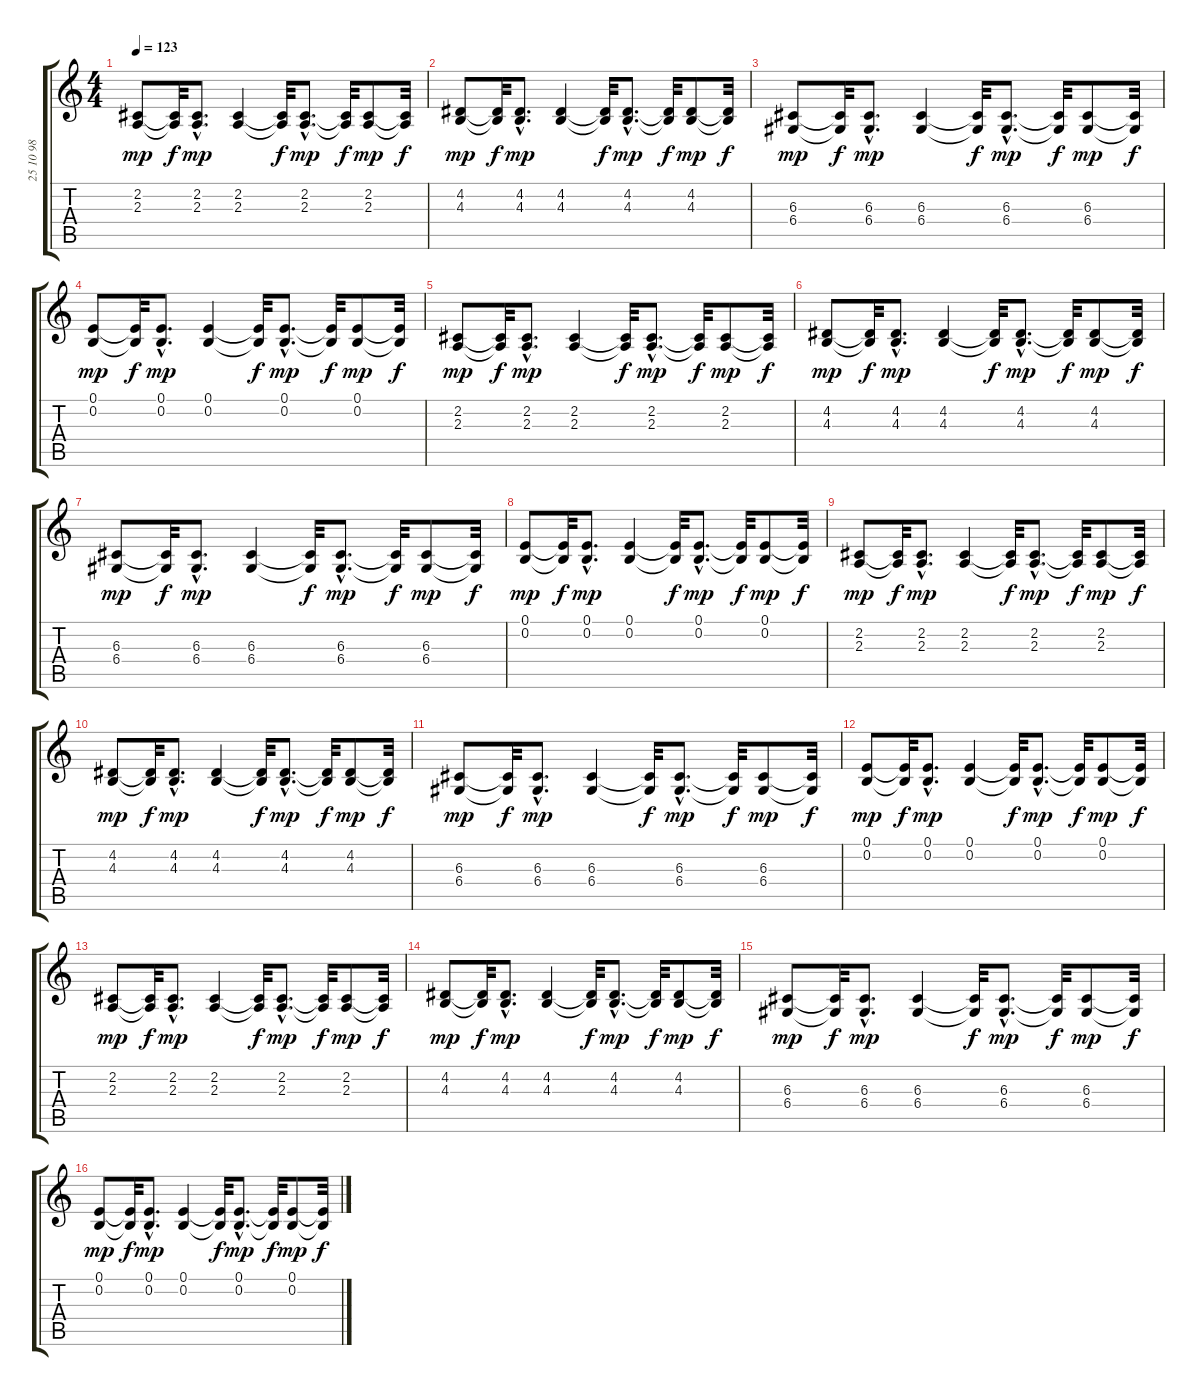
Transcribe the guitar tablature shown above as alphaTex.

\track ("25 10 98" "25 10 98") {instrument stringensemble2}
\staff {score tabs}
\tuning (E4 B3 G3 D3 A2 E2) {hide}
\ts (4 4)
\tempo 123
\clef g2
\ks c
(2.2 2.3).8{dy mp} (2.2{t} 2.3{t}).32{dy f} (2.2{hac} 2.3{hac}).8{d dy mp} (2.2 2.3).4 (2.2{t} 2.3{t}).32{dy f} (2.2{hac} 2.3{hac}).8{d dy mp} (2.2{t} 2.3{t}).32{dy f} (2.2 2.3).8{dy mp} (2.2{t} 2.3{t}).32{dy f} |
(4.2 4.3).8{dy mp} (4.2{t} 4.3{t}).32{dy f} (4.2{hac} 4.3{hac}).8{d dy mp} (4.2 4.3).4 (4.2{t} 4.3{t}).32{dy f} (4.2{hac} 4.3{hac}).8{d dy mp} (4.2{t} 4.3{t}).32{dy f} (4.2 4.3).8{dy mp} (4.2{t} 4.3{t}).32{dy f} |
(6.3 6.4).8{dy mp} (6.3{t} 6.4{t}).32{dy f} (6.3{hac} 6.4{hac}).8{d dy mp} (6.3 6.4).4 (6.3{t} 6.4{t}).32{dy f} (6.3{hac} 6.4{hac}).8{d dy mp} (6.3{t} 6.4{t}).32{dy f} (6.3 6.4).8{dy mp} (6.3{t} 6.4{t}).32{dy f} |
(0.1 0.2).8{dy mp} (0.1{t} 0.2{t}).32{dy f} (0.1{hac} 0.2{hac}).8{d dy mp} (0.1 0.2).4 (0.1{t} 0.2{t}).32{dy f} (0.1{hac} 0.2{hac}).8{d dy mp} (0.1{t} 0.2{t}).32{dy f} (0.1 0.2).8{dy mp} (0.1{t} 0.2{t}).32{dy f} |
(2.2 2.3).8{dy mp} (2.2{t} 2.3{t}).32{dy f} (2.2{hac} 2.3{hac}).8{d dy mp} (2.2 2.3).4 (2.2{t} 2.3{t}).32{dy f} (2.2{hac} 2.3{hac}).8{d dy mp} (2.2{t} 2.3{t}).32{dy f} (2.2 2.3).8{dy mp} (2.2{t} 2.3{t}).32{dy f} |
(4.2 4.3).8{dy mp} (4.2{t} 4.3{t}).32{dy f} (4.2{hac} 4.3{hac}).8{d dy mp} (4.2 4.3).4 (4.2{t} 4.3{t}).32{dy f} (4.2{hac} 4.3{hac}).8{d dy mp} (4.2{t} 4.3{t}).32{dy f} (4.2 4.3).8{dy mp} (4.2{t} 4.3{t}).32{dy f} |
(6.3 6.4).8{dy mp} (6.3{t} 6.4{t}).32{dy f} (6.3{hac} 6.4{hac}).8{d dy mp} (6.3 6.4).4 (6.3{t} 6.4{t}).32{dy f} (6.3{hac} 6.4{hac}).8{d dy mp} (6.3{t} 6.4{t}).32{dy f} (6.3 6.4).8{dy mp} (6.3{t} 6.4{t}).32{dy f} |
(0.1 0.2).8{dy mp} (0.1{t} 0.2{t}).32{dy f} (0.1{hac} 0.2{hac}).8{d dy mp} (0.1 0.2).4 (0.1{t} 0.2{t}).32{dy f} (0.1{hac} 0.2{hac}).8{d dy mp} (0.1{t} 0.2{t}).32{dy f} (0.1 0.2).8{dy mp} (0.1{t} 0.2{t}).32{dy f} |
(2.2 2.3).8{dy mp} (2.2{t} 2.3{t}).32{dy f} (2.2{hac} 2.3{hac}).8{d dy mp} (2.2 2.3).4 (2.2{t} 2.3{t}).32{dy f} (2.2{hac} 2.3{hac}).8{d dy mp} (2.2{t} 2.3{t}).32{dy f} (2.2 2.3).8{dy mp} (2.2{t} 2.3{t}).32{dy f} |
(4.2 4.3).8{dy mp} (4.2{t} 4.3{t}).32{dy f} (4.2{hac} 4.3{hac}).8{d dy mp} (4.2 4.3).4 (4.2{t} 4.3{t}).32{dy f} (4.2{hac} 4.3{hac}).8{d dy mp} (4.2{t} 4.3{t}).32{dy f} (4.2 4.3).8{dy mp} (4.2{t} 4.3{t}).32{dy f} |
(6.3 6.4).8{dy mp} (6.3{t} 6.4{t}).32{dy f} (6.3{hac} 6.4{hac}).8{d dy mp} (6.3 6.4).4 (6.3{t} 6.4{t}).32{dy f} (6.3{hac} 6.4{hac}).8{d dy mp} (6.3{t} 6.4{t}).32{dy f} (6.3 6.4).8{dy mp} (6.3{t} 6.4{t}).32{dy f} |
(0.1 0.2).8{dy mp} (0.1{t} 0.2{t}).32{dy f} (0.1{hac} 0.2{hac}).8{d dy mp} (0.1 0.2).4 (0.1{t} 0.2{t}).32{dy f} (0.1{hac} 0.2{hac}).8{d dy mp} (0.1{t} 0.2{t}).32{dy f} (0.1 0.2).8{dy mp} (0.1{t} 0.2{t}).32{dy f} |
(2.2 2.3).8{dy mp} (2.2{t} 2.3{t}).32{dy f} (2.2{hac} 2.3{hac}).8{d dy mp} (2.2 2.3).4 (2.2{t} 2.3{t}).32{dy f} (2.2{hac} 2.3{hac}).8{d dy mp} (2.2{t} 2.3{t}).32{dy f} (2.2 2.3).8{dy mp} (2.2{t} 2.3{t}).32{dy f} |
(4.2 4.3).8{dy mp} (4.2{t} 4.3{t}).32{dy f} (4.2{hac} 4.3{hac}).8{d dy mp} (4.2 4.3).4 (4.2{t} 4.3{t}).32{dy f} (4.2{hac} 4.3{hac}).8{d dy mp} (4.2{t} 4.3{t}).32{dy f} (4.2 4.3).8{dy mp} (4.2{t} 4.3{t}).32{dy f} |
(6.3 6.4).8{dy mp} (6.3{t} 6.4{t}).32{dy f} (6.3{hac} 6.4{hac}).8{d dy mp} (6.3 6.4).4 (6.3{t} 6.4{t}).32{dy f} (6.3{hac} 6.4{hac}).8{d dy mp} (6.3{t} 6.4{t}).32{dy f} (6.3 6.4).8{dy mp} (6.3{t} 6.4{t}).32{dy f} |
(0.1 0.2).8{dy mp} (0.1{t} 0.2{t}).32{dy f} (0.1{hac} 0.2{hac}).8{d dy mp} (0.1 0.2).4 (0.1{t} 0.2{t}).32{dy f} (0.1{hac} 0.2{hac}).8{d dy mp} (0.1{t} 0.2{t}).32{dy f} (0.1 0.2).8{dy mp} (0.1{t} 0.2{t}).32{dy f}
